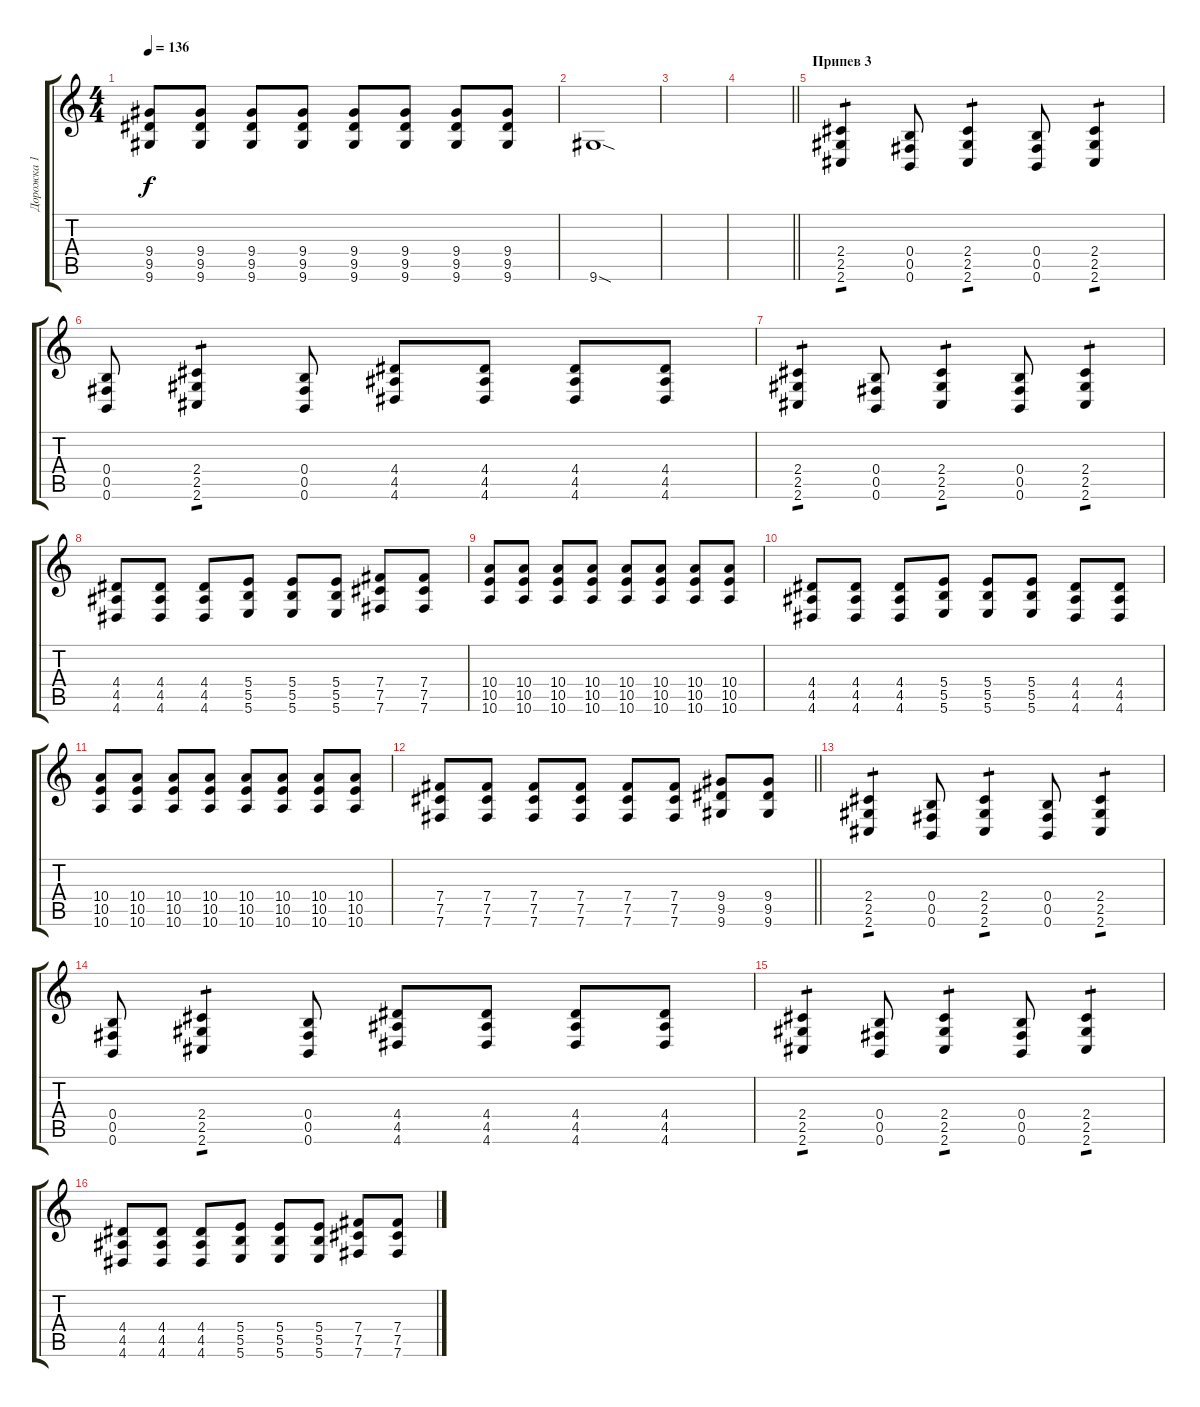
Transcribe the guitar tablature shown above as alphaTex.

\track ("Дорожка 1" "Дорожка 1") {instrument electricguitarmuted}
\staff {score tabs}
\tuning (Db4 Ab3 E3 B2 Gb2 B1) {hide}
\ts (4 4)
\tempo 136
\clef g2
\ks c
(9.4 9.5 9.6).8{dy f} (9.4 9.5 9.6).8 (9.4 9.5 9.6).8 (9.4 9.5 9.6).8 (9.4 9.5 9.6).8 (9.4 9.5 9.6).8 (9.4 9.5 9.6).8 (9.4 9.5 9.6).8 |
9.6{sod}.1 |
|
\barLineRight lightlight
|
\section ("" "Припев 3")
(2.4 2.5 2.6).4{tp 1 volume 16 instrument distortionguitar} (0.4 0.5 0.6).8 (2.4 2.5 2.6).4{tp 1} (0.4 0.5 0.6).8 (2.4 2.5 2.6).4{tp 1} |
(0.4 0.5 0.6).8 (2.4 2.5 2.6).4{tp 1} (0.4 0.5 0.6).8 (4.4 4.5 4.6).8 (4.4 4.5 4.6).8 (4.4 4.5 4.6).8 (4.4 4.5 4.6).8 |
(2.4 2.5 2.6).4{tp 1} (0.4 0.5 0.6).8 (2.4 2.5 2.6).4{tp 1} (0.4 0.5 0.6).8 (2.4 2.5 2.6).4{tp 1} |
(4.4 4.5 4.6).8 (4.4 4.5 4.6).8 (4.4 4.5 4.6).8 (5.4 5.5 5.6).8 (5.4 5.5 5.6).8 (5.4 5.5 5.6).8 (7.4 7.5 7.6).8 (7.4 7.5 7.6).8 |
(10.4 10.5 10.6).8 (10.4 10.5 10.6).8 (10.4 10.5 10.6).8 (10.4 10.5 10.6).8 (10.4 10.5 10.6).8 (10.4 10.5 10.6).8 (10.4 10.5 10.6).8 (10.4 10.5 10.6).8 |
(4.4 4.5 4.6).8 (4.4 4.5 4.6).8 (4.4 4.5 4.6).8 (5.4 5.5 5.6).8 (5.4 5.5 5.6).8 (5.4 5.5 5.6).8 (4.4 4.5 4.6).8 (4.4 4.5 4.6).8 |
(10.4 10.5 10.6).8 (10.4 10.5 10.6).8 (10.4 10.5 10.6).8 (10.4 10.5 10.6).8 (10.4 10.5 10.6).8 (10.4 10.5 10.6).8 (10.4 10.5 10.6).8 (10.4 10.5 10.6).8 |
\barLineRight lightlight
(7.4 7.5 7.6).8 (7.4 7.5 7.6).8 (7.4 7.5 7.6).8 (7.4 7.5 7.6).8 (7.4 7.5 7.6).8 (7.4 7.5 7.6).8 (9.4 9.5 9.6).8 (9.4 9.5 9.6).8 |
(2.4 2.5 2.6).4{tp 1 volume 16 instrument distortionguitar} (0.4 0.5 0.6).8 (2.4 2.5 2.6).4{tp 1} (0.4 0.5 0.6).8 (2.4 2.5 2.6).4{tp 1} |
(0.4 0.5 0.6).8 (2.4 2.5 2.6).4{tp 1} (0.4 0.5 0.6).8 (4.4 4.5 4.6).8 (4.4 4.5 4.6).8 (4.4 4.5 4.6).8 (4.4 4.5 4.6).8 |
(2.4 2.5 2.6).4{tp 1} (0.4 0.5 0.6).8 (2.4 2.5 2.6).4{tp 1} (0.4 0.5 0.6).8 (2.4 2.5 2.6).4{tp 1} |
(4.4 4.5 4.6).8 (4.4 4.5 4.6).8 (4.4 4.5 4.6).8 (5.4 5.5 5.6).8 (5.4 5.5 5.6).8 (5.4 5.5 5.6).8 (7.4 7.5 7.6).8 (7.4 7.5 7.6).8
